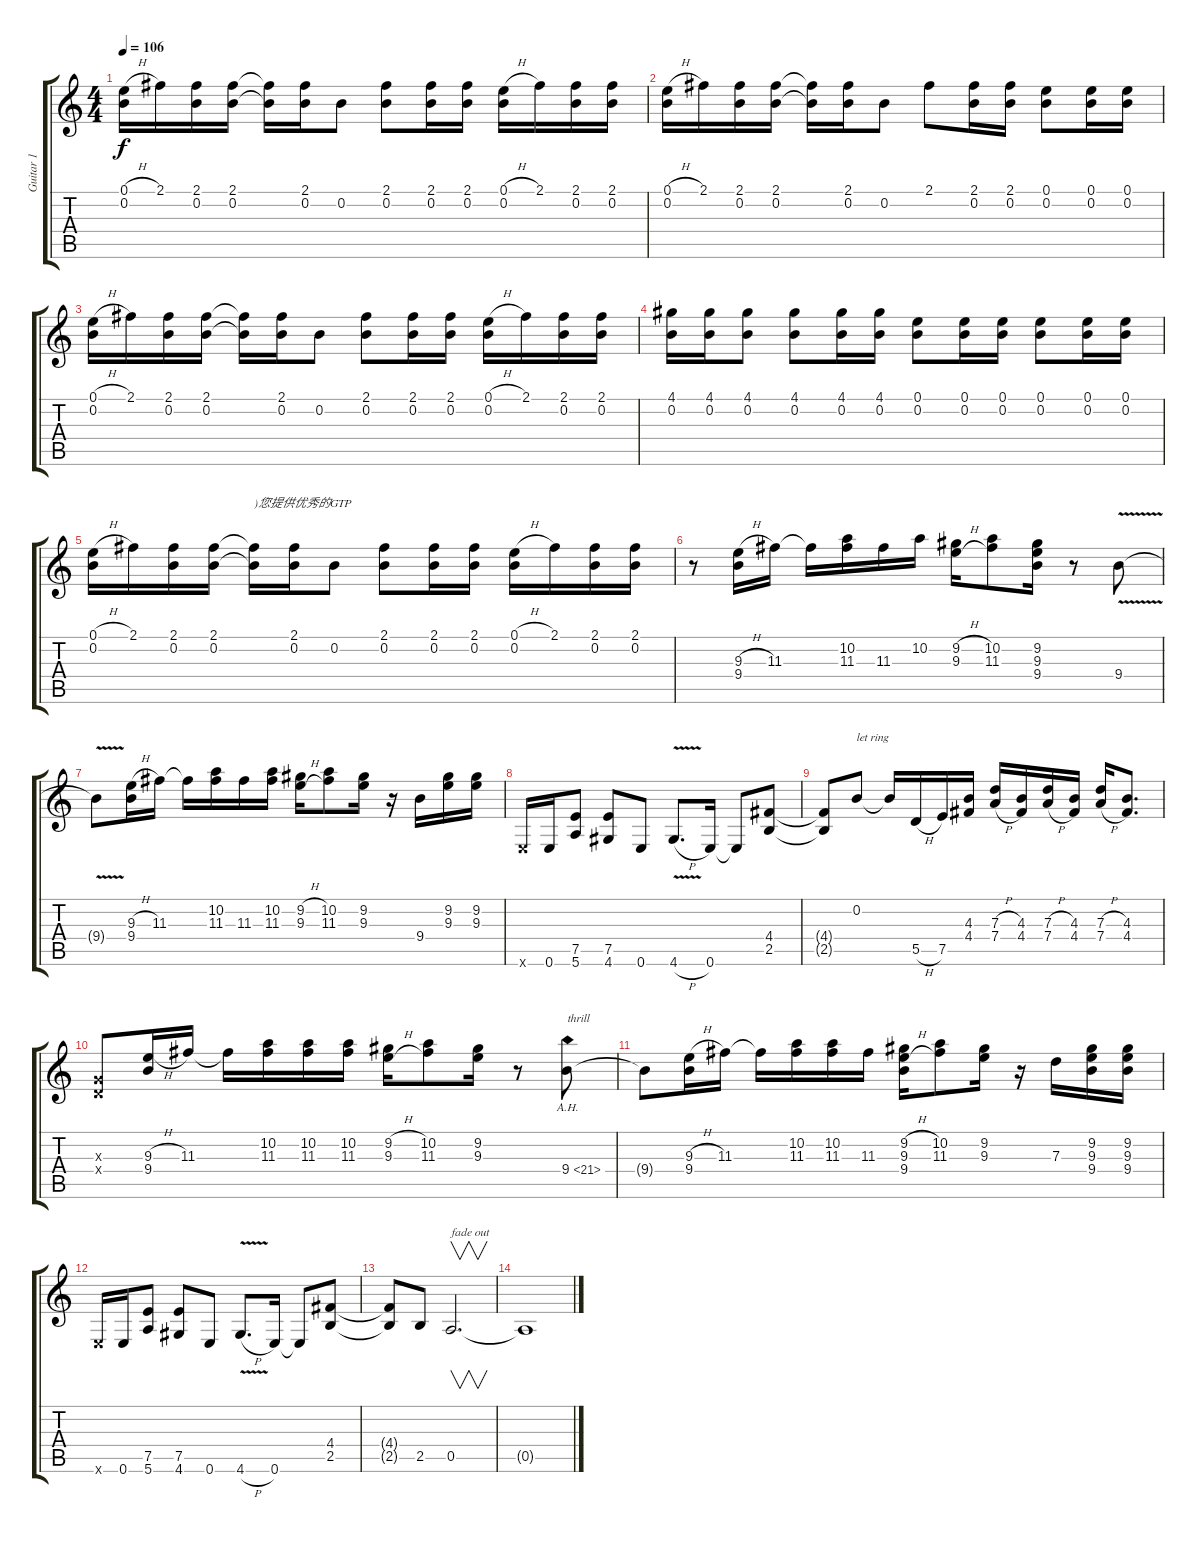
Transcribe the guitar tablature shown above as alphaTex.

\track ("Guitar 1" "Guitar 1") {instrument distortionguitar}
\staff {score tabs}
\tuning (E4 B3 G3 D3 A2 E2) {hide}
\ts (4 4)
\tempo 106
\clef g2
\ks c
(0.1{h} 0.2).16{dy f} 2.1.16 (2.1 0.2).16 (2.1 0.2).16 (2.1{t} 0.2{t}).16 (2.1 0.2).16 0.2.8 (2.1 0.2).8 (2.1 0.2).16 (2.1 0.2).16 (0.1{h} 0.2).16 2.1.16 (2.1 0.2).16 (2.1 0.2).16 |
(0.1{h} 0.2).16 2.1.16 (2.1 0.2).16 (2.1 0.2).16 (2.1{t} 0.2{t}).16 (2.1 0.2).16 0.2.8 2.1.8 (2.1 0.2).16 (2.1 0.2).16 (0.1 0.2).8 (0.1 0.2).16 (0.1 0.2).16 |
(0.1{h} 0.2).16 2.1.16 (2.1 0.2).16 (2.1 0.2).16 (2.1{t} 0.2{t}).16 (2.1 0.2).16 0.2.8 (2.1 0.2).8 (2.1 0.2).16 (2.1 0.2).16 (0.1{h} 0.2).16 2.1.16 (2.1 0.2).16 (2.1 0.2).16 |
(4.1 0.2).16 (4.1 0.2).16 (4.1 0.2).8 (4.1 0.2).8 (4.1 0.2).16 (4.1 0.2).16 (0.1 0.2).8 (0.1 0.2).16 (0.1 0.2).16 (0.1 0.2).8 (0.1 0.2).16 (0.1 0.2).16 |
(0.1{h} 0.2).16 2.1.16 (2.1 0.2).16 (2.1 0.2).16 (2.1{t} 0.2{t}).16{txt ")您提供优秀的GTP"} (2.1 0.2).16 0.2.8 (2.1 0.2).8 (2.1 0.2).16 (2.1 0.2).16 (0.1{h} 0.2).16 2.1.16 (2.1 0.2).16 (2.1 0.2).16 |
r.8 (9.3{h} 9.4).16 11.3.16 11.3{t}.16 (10.2 11.3).16 11.3.16 10.2.16 (9.2{h} 9.3{h}).16 (10.2 11.3).8 (9.2 9.3 9.4).16 r.8 9.4{v}.8 |
9.4{t}.8 (9.3{h} 9.4).16 11.3.16 11.3{t}.16 (10.2 11.3).16 11.3.16 (10.2 11.3).16 (9.2{h} 9.3{h}).16 (10.2 11.3).8 (9.2 9.3).16 r.16 9.4.16 (9.2 9.3).16 (9.2 9.3).16 |
0.6{x}.16 0.6.16 (7.5 5.6).8 (7.5 4.6).8 0.6.8 4.6{v h}.8{d} 0.6.16 0.6{t}.8 (4.4 2.5).8 |
(4.4{t} 2.5{t}).8 0.2.8{txt "let ring"} 0.2{t}.16 5.5{h}.16 7.5.16 (4.3 4.4).16 (7.3{h} 7.4{h}).16 (4.3 4.4).16 (7.3{h} 7.4{h}).16 (4.3 4.4).16 (7.3{h} 7.4{h}).16 (4.3 4.4).8{d} |
(0.3{x} 0.4{x}).8 (9.3{h} 9.4).16 11.3.16 11.3{t}.16 (10.2 11.3).16 (10.2 11.3).16 (10.2 11.3).16 (9.2{h} 9.3{h}).16 (10.2 11.3).8 (9.2 9.3).16 r.8 9.4{ah 12}.8{txt "thrill"} |
9.4{t}.8 (9.3{h} 9.4).16 11.3.16 11.3{t}.16 (10.2 11.3).16 (10.2 11.3).16 11.3.16 (9.2{h} 9.3{h} 9.4).16 (10.2 11.3).8 (9.2 9.3).16 r.16 7.3.16 (9.2 9.3 9.4).16 (9.2 9.3 9.4).16 |
0.6{x}.16 0.6.16 (7.5 5.6).8 (7.5 4.6).8 0.6.8 4.6{v h}.8{d} 0.6.16 0.6{t}.8 (4.4 2.5).8 |
(4.4{t} 2.5{t}).8 2.5.8 0.5.2{v d txt "fade out"} |
0.5{t}.1
